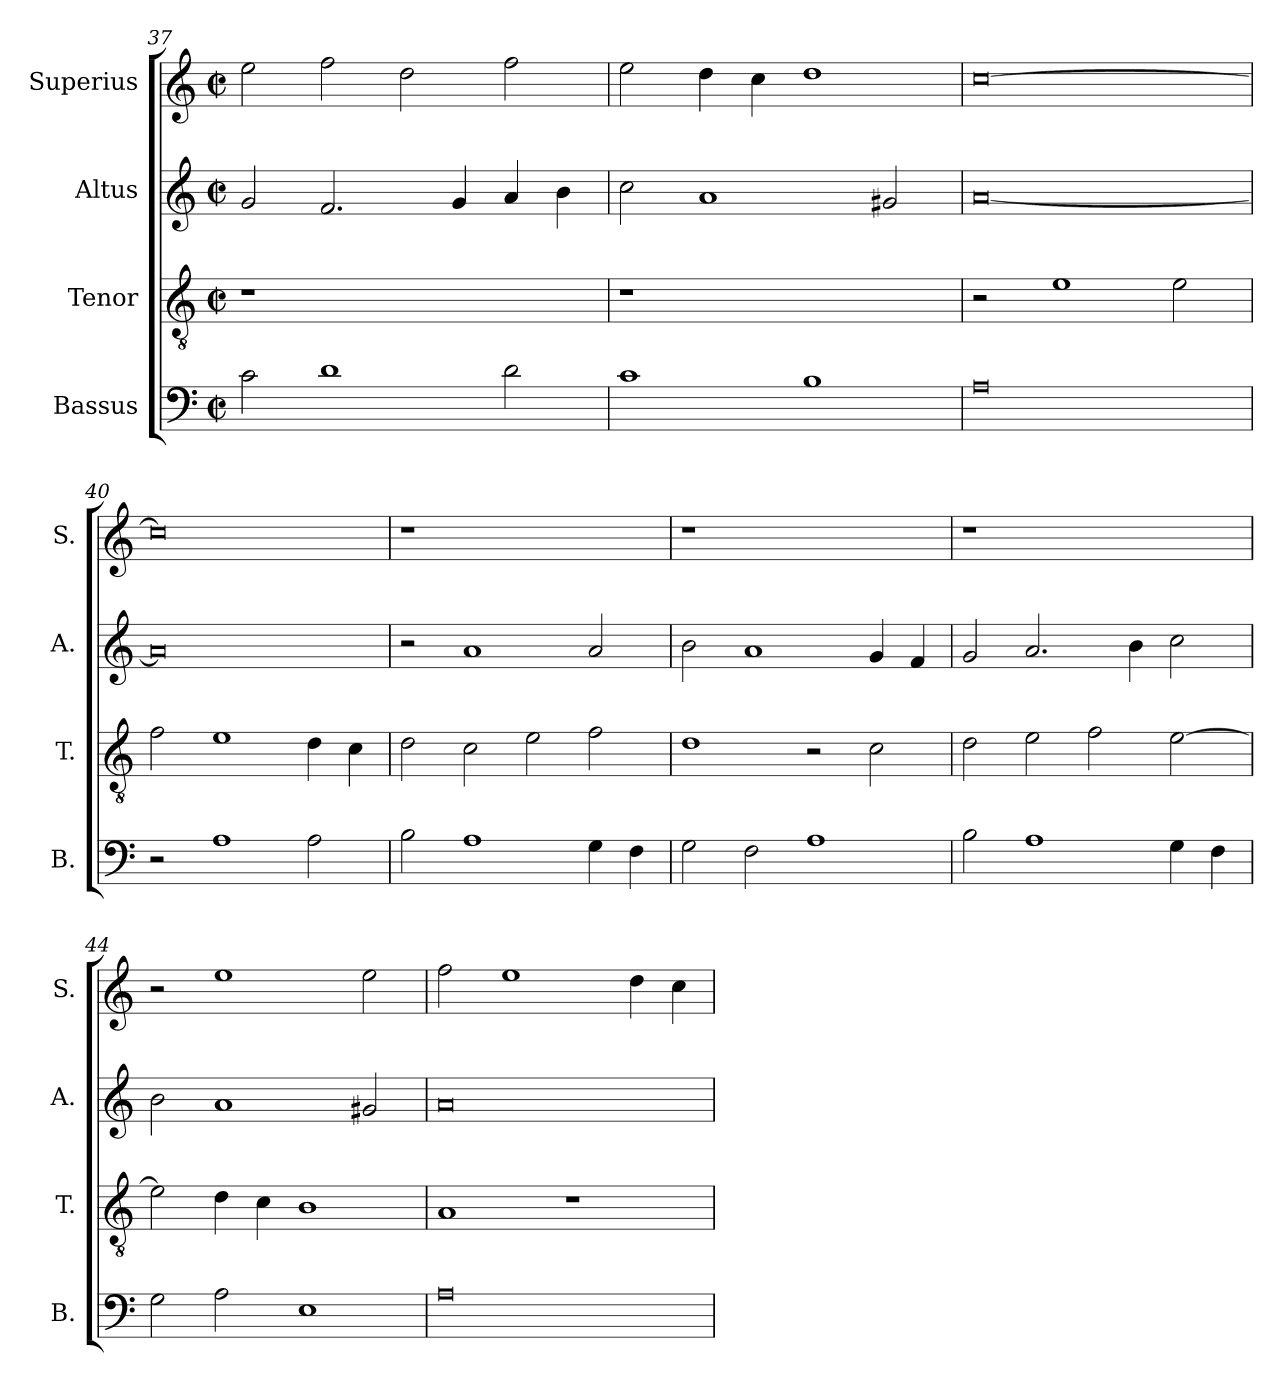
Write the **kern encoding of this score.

**kern	**kern	**kern	**kern
*part4	*part3	*part2	*part1
*staff4	*staff3	*staff2	*staff1
*I"Bassus	*I"Tenor	*I"Altus	*I"Superius
*I'B.	*I'T.	*I'A.	*I'S.
*clefF4	*clefGv2	*clefG2	*clefG2
*	*ITrd7c12	*	*
*k[]	*k[]	*k[]	*k[]
*C:	*C:	*C:	*C:
*M2/2	*M2/2	*M2/2	*M2/2
*met(c|)	*met(c|)	*met(c|)	*met(c|)
=37	=37	=37	=37
!	!LO:N:vis=1	!	!
2ci\	1r	2gi/	2eei\
1di	.	2.fi/	2ffi\
.	1ryy	.	2ddi\
.	.	4gi/	.
2di\	.	4ai/	2ffi\
.	.	4bi\	.
=38	=38	=38	=38
!	!LO:N:vis=1	!	!
1ci	1r	2cci\	2eei\
.	.	1ai	4ddi\
.	.	.	4cci\
1Bi	1ryy	.	1ddi
.	.	2g#Xi/	.
=39	=39	=39	=39
0Ai	2r	[<0ai	[>0cci
.	1Ei	.	.
.	2Ei\	.	.
=40	=40	=40	=40
2r	2Fi\	0ai]	0cci]
1Ai	1Ei	.	.
2Ai\	4Di\	.	.
.	4Ci\	.	.
!!LO:PB:g=z
=41	=41	=41	=41
!	!	!	!LO:N:vis=1
2Bi\	2Di\	2r	1r
1Ai	2Ci\	1ai	.
.	2Ei\	.	1ryy
4Gi\	2Fi\	2ai/	.
4Fi\	.	.	.
=42	=42	=42	=42
!	!	!	!LO:N:vis=1
2Gi\	1Di	2bi\	1r
2Fi\	.	1ai	.
1Ai	2r	.	1ryy
.	2Ci\	4gi/	.
.	.	4fi/	.
=43	=43	=43	=43
!	!	!	!LO:N:vis=1
2Bi\	2Di\	2gi/	1r
1Ai	2Ei\	2.ai/	.
.	2Fi\	.	1ryy
.	.	4bi\	.
4Gi\	[>2Ei\	2cci\	.
4Fi\	.	.	.
=44	=44	=44	=44
2Gi\	2Ei\]	2bi\	2r
2Ai\	4Di\	1ai	1eei
.	4Ci\	.	.
1Ei	1BBi	.	.
.	.	2g#Xi/	2eei\
=45	=45	=45	=45
0Ai	1AAi	0ai	2ffi\
.	.	.	1eei
.	1r	.	.
.	.	.	4ddi\
.	.	.	4cci\
=	=	=	=
*-	*-	*-	*-
